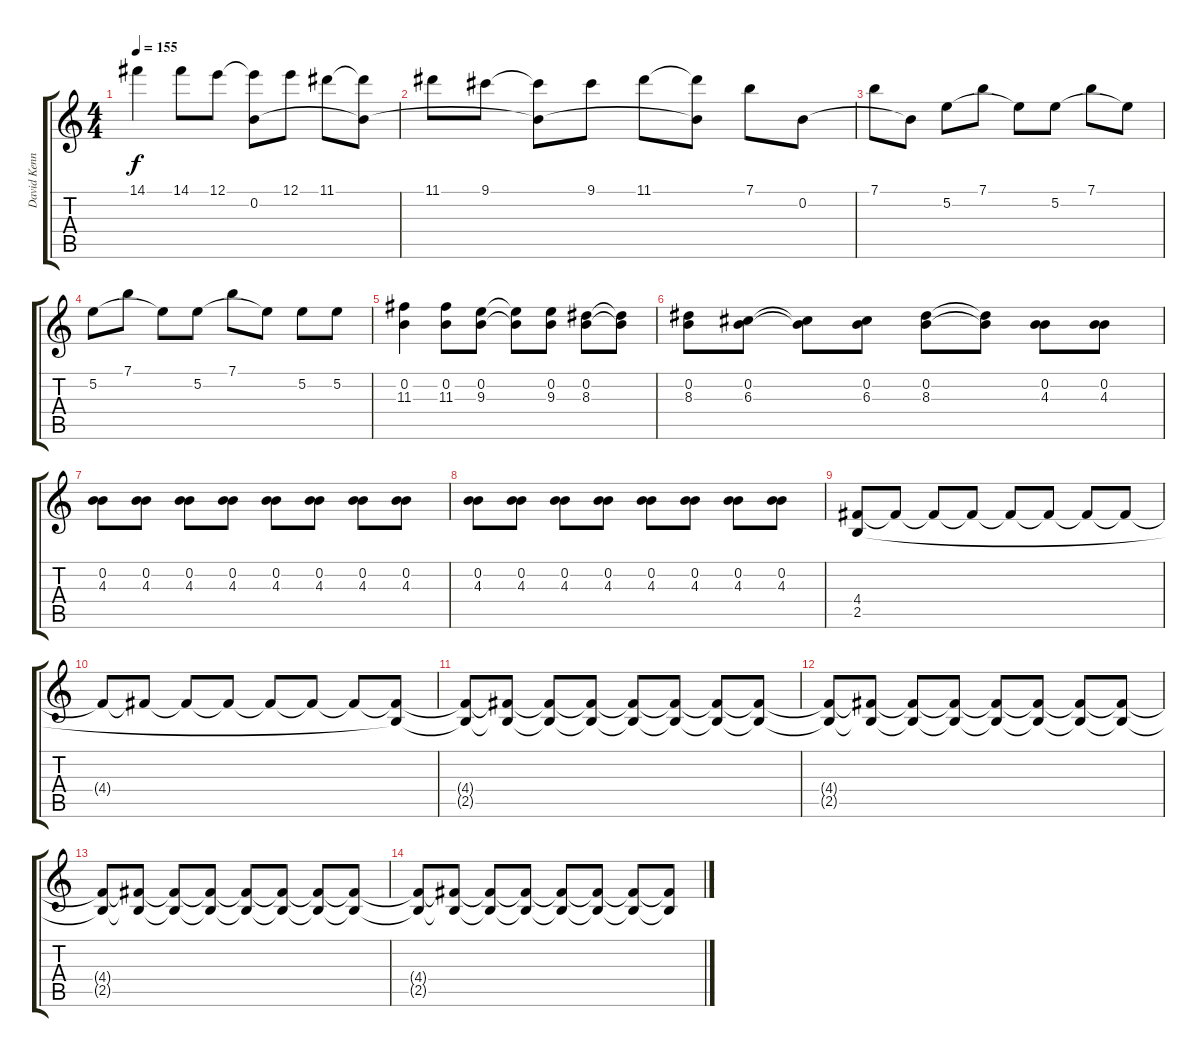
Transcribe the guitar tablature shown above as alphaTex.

\track ("David Kennedy - Distortion Guitar" "David Kenn") {instrument distortionguitar}
\staff {score tabs}
\tuning (E4 B3 G3 D3 A2 E2) {hide}
\ts (4 4)
\tempo 155
\clef g2
\ks c
14.1.4{dy f} 14.1.8 12.1.8 (12.1{t} 0.2{t}).8 12.1.8 11.1.8 (11.1{t} 0.2{t}).8 |
11.1.8 9.1.8 (9.1{t} 0.2{t}).8 9.1.8 11.1.8 (11.1{t} 0.2{t}).8 7.1.8 0.2.8 |
7.1.8 0.2{t}.8 5.2.8 7.1.8 5.2{t}.8 5.2.8 7.1.8 5.2{t}.8 |
5.2.8 7.1.8 5.2{t}.8 5.2.8 7.1.8 5.2{t}.8 5.2.8 5.2.8 |
(0.2 11.3).4 (0.2 11.3).8 (0.2 9.3).8 (0.2{t} 9.3{t}).8 (0.2 9.3).8 (0.2 8.3).8 (0.2{t} 8.3{t}).8 |
(0.2 8.3).8 (0.2 6.3).8 (0.2{t} 6.3{t}).8 (0.2 6.3).8 (0.2 8.3).8 (0.2{t} 8.3{t}).8 (0.2 4.3).8 (0.2 4.3).8 |
(0.2 4.3).8 (0.2 4.3).8 (0.2 4.3).8 (0.2 4.3).8 (0.2 4.3).8 (0.2 4.3).8 (0.2 4.3).8 (0.2 4.3).8 |
(0.2 4.3).8 (0.2 4.3).8 (0.2 4.3).8 (0.2 4.3).8 (0.2 4.3).8 (0.2 4.3).8 (0.2 4.3).8 (0.2 4.3).8 |
(4.4 2.5).8 4.4{t}.8 4.4{t}.8 4.4{t}.8 4.4{t}.8 4.4{t}.8 4.4{t}.8 4.4{t}.8 |
4.4{t}.8 4.4{t}.8 4.4{t}.8 4.4{t}.8 4.4{t}.8 4.4{t}.8 4.4{t}.8 (4.4{t} 2.5{t}).8 |
(4.4{t} 2.5{t}).8 (4.4{t} 2.5{t}).8 (4.4{t} 2.5{t}).8 (4.4{t} 2.5{t}).8 (4.4{t} 2.5{t}).8 (4.4{t} 2.5{t}).8 (4.4{t} 2.5{t}).8 (4.4{t} 2.5{t}).8 |
(4.4{t} 2.5{t}).8 (4.4{t} 2.5{t}).8 (4.4{t} 2.5{t}).8 (4.4{t} 2.5{t}).8 (4.4{t} 2.5{t}).8 (4.4{t} 2.5{t}).8 (4.4{t} 2.5{t}).8 (4.4{t} 2.5{t}).8 |
(4.4{t} 2.5{t}).8 (4.4{t} 2.5{t}).8 (4.4{t} 2.5{t}).8 (4.4{t} 2.5{t}).8 (4.4{t} 2.5{t}).8 (4.4{t} 2.5{t}).8 (4.4{t} 2.5{t}).8 (4.4{t} 2.5{t}).8 |
(4.4{t} 2.5{t}).8 (4.4{t} 2.5{t}).8 (4.4{t} 2.5{t}).8 (4.4{t} 2.5{t}).8 (4.4{t} 2.5{t}).8 (4.4{t} 2.5{t}).8 (4.4{t} 2.5{t}).8 (4.4{t} 2.5{t}).8
